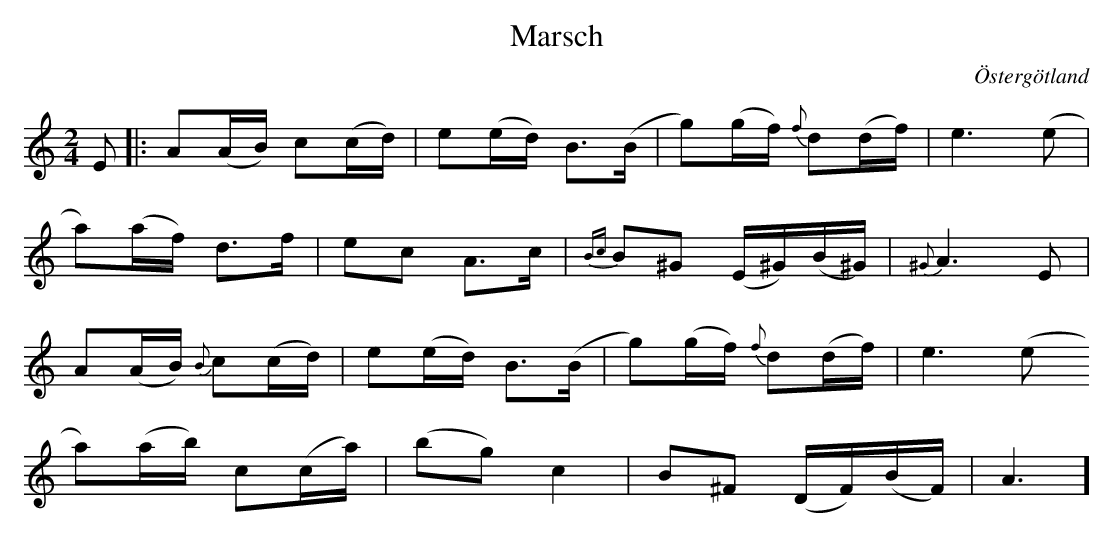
X:1
T:Marsch
O:Östergötland
M: 2/4
L: 1/16
K: Am
E2 |: A2(AB) c2(cd) | e2(ed) B3(B | g2)(gf){f} d2(df) | e6 (e2 |
a2)(af) d3f | e2c2 A3c |{Bc} B2^G2 (E^G)(B^G)|{^G} A6 E2 |
A2(AB){B} c2(cd) | e2(ed) B3(B | g2)(gf){f} d2(df) | e6 (e2
a2)(ab) c2(ca) | (b2g2) c4 | B2^F2 (DF)(BF)| A6]
